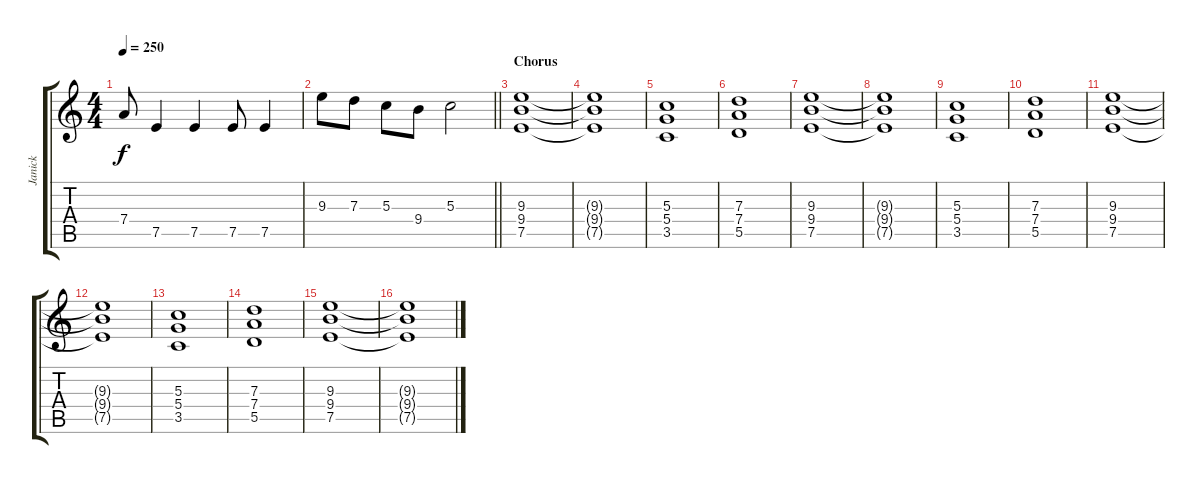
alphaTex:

\track ("Janick" "Janick") {instrument distortionguitar}
\staff {score tabs}
\tuning (E4 B3 G3 D3 A2 E2) {hide}
\ts (4 4)
\tempo 250
\clef g2
\ks c
7.4.8{dy f} 7.5.4 7.5.4 7.5.8 7.5.4 |
\barLineRight lightlight
9.3.8 7.3.8 5.3.8 9.4.8 5.3.2 |
\section ("" "Chorus")
(9.3 9.4 7.5).1 |
(9.3{t} 9.4{t} 7.5{t}).1 |
(5.3 5.4 3.5).1 |
(7.3 7.4 5.5).1 |
(9.3 9.4 7.5).1 |
(9.3{t} 9.4{t} 7.5{t}).1 |
(5.3 5.4 3.5).1 |
(7.3 7.4 5.5).1 |
(9.3 9.4 7.5).1 |
(9.3{t} 9.4{t} 7.5{t}).1 |
(5.3 5.4 3.5).1 |
(7.3 7.4 5.5).1 |
(9.3 9.4 7.5).1 |
(9.3{t} 9.4{t} 7.5{t}).1
